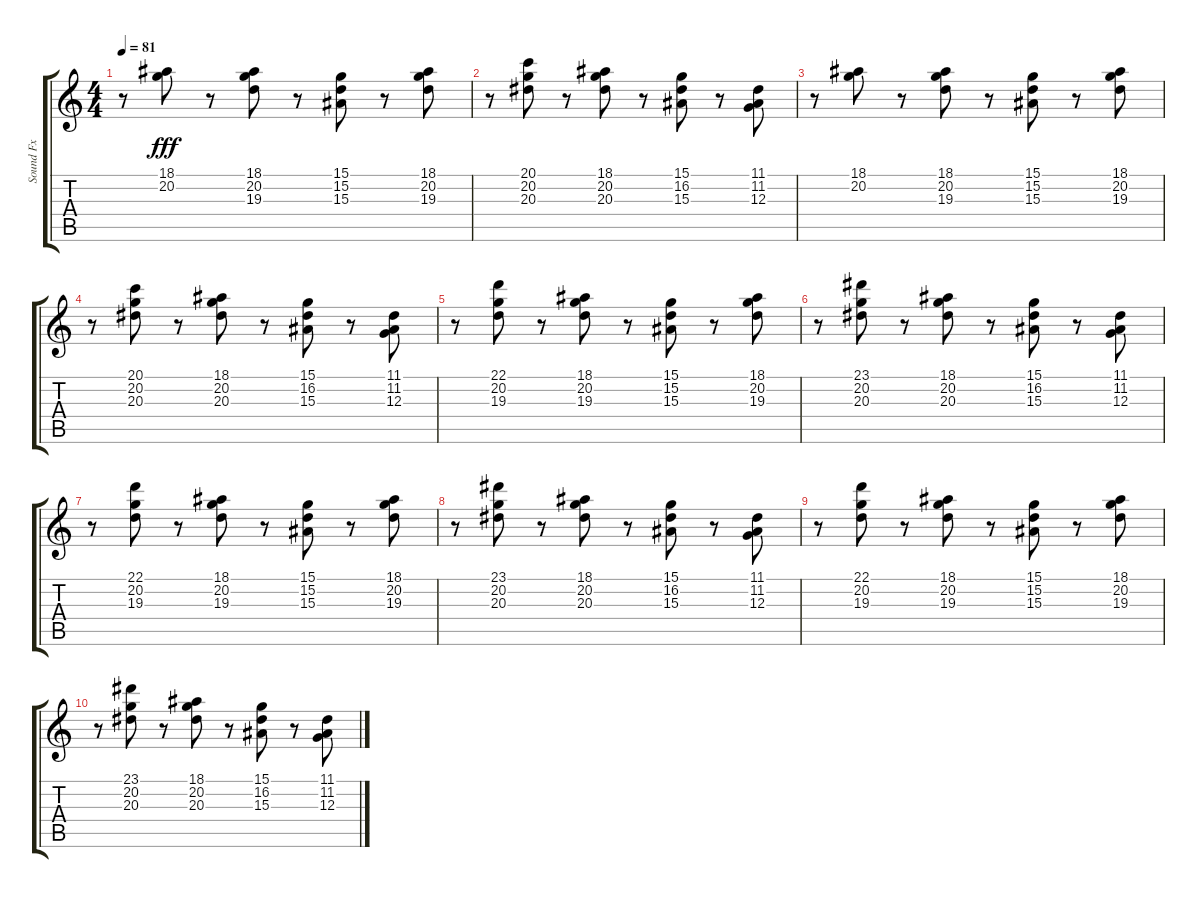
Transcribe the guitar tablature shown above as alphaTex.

\track ("Sound Fx" "Sound Fx") {instrument fx7echoes}
\staff {score tabs}
\tuning (E4 B3 G3 D3 A2 E2) {hide}
\ts (4 4)
\tempo 81
\clef g2
\ks c
r.8{dy fff} (18.1 20.2).8 r.8 (18.1 20.2 19.3).8 r.8 (15.1 15.2 15.3).8 r.8 (18.1 20.2 19.3).8 |
r.8 (20.1 20.2 20.3).8 r.8 (18.1 20.2 20.3).8 r.8 (15.1 16.2 15.3).8 r.8 (11.1 11.2 12.3).8 |
r.8 (18.1 20.2).8 r.8 (18.1 20.2 19.3).8 r.8 (15.1 15.2 15.3).8 r.8 (18.1 20.2 19.3).8 |
r.8 (20.1 20.2 20.3).8 r.8 (18.1 20.2 20.3).8 r.8 (15.1 16.2 15.3).8 r.8 (11.1 11.2 12.3).8 |
r.8 (22.1 20.2 19.3).8 r.8 (18.1 20.2 19.3).8 r.8 (15.1 15.2 15.3).8 r.8 (18.1 20.2 19.3).8 |
r.8 (23.1 20.2 20.3).8 r.8 (18.1 20.2 20.3).8 r.8 (15.1 16.2 15.3).8 r.8 (11.1 11.2 12.3).8 |
r.8{volume 0} (22.1 20.2 19.3).8 r.8 (18.1 20.2 19.3).8 r.8 (15.1 15.2 15.3).8 r.8 (18.1 20.2 19.3).8 |
r.8 (23.1 20.2 20.3).8 r.8 (18.1 20.2 20.3).8 r.8 (15.1 16.2 15.3).8 r.8 (11.1 11.2 12.3).8 |
r.8 (22.1 20.2 19.3).8 r.8 (18.1 20.2 19.3).8 r.8 (15.1 15.2 15.3).8 r.8 (18.1 20.2 19.3).8 |
r.8 (23.1 20.2 20.3).8 r.8 (18.1 20.2 20.3).8 r.8 (15.1 16.2 15.3).8 r.8 (11.1 11.2 12.3).8
